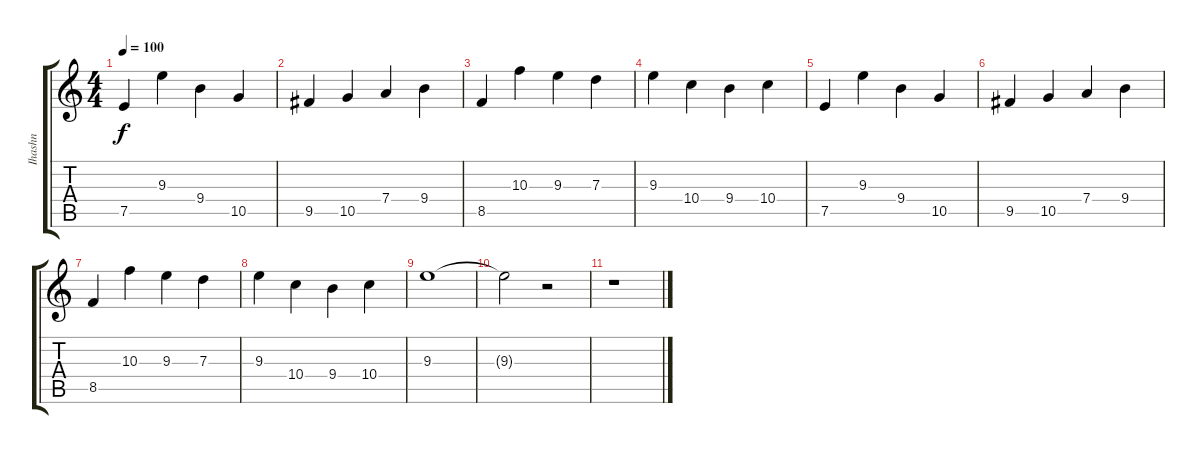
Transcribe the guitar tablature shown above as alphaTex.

\track ("Ihashn" "Ihashn") {instrument overdrivenguitar}
\staff {score tabs}
\tuning (E4 B3 G3 D3 A2 E2) {hide}
\ts (4 4)
\tempo 100
\clef g2
\ks c
7.5.4{dy f} 9.3.4 9.4.4 10.5.4 |
9.5.4 10.5.4 7.4.4 9.4.4 |
8.5.4 10.3.4 9.3.4 7.3.4 |
9.3.4 10.4.4 9.4.4 10.4.4 |
7.5.4 9.3.4 9.4.4 10.5.4 |
9.5.4 10.5.4 7.4.4 9.4.4 |
8.5.4 10.3.4 9.3.4 7.3.4 |
9.3.4 10.4.4 9.4.4 10.4.4 |
9.3.1 |
9.3{t}.2 r.2 |
r.1
